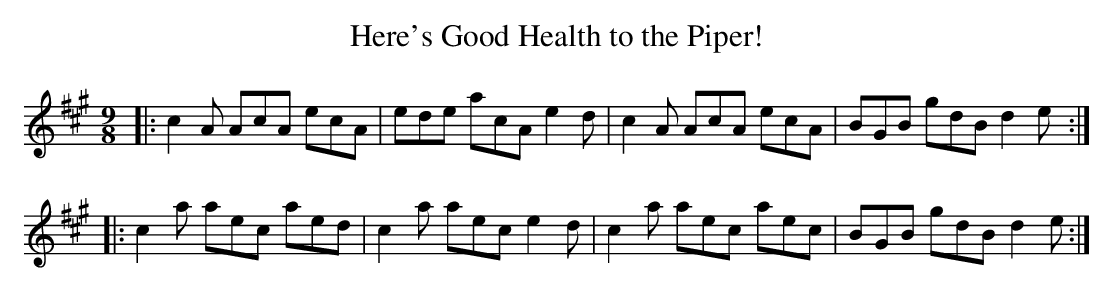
X:1
T: Here's Good Health to the Piper!
M: 9/8
K: A
|: c2A AcA ecA | ede acA e2d | c2A AcA ecA | BGB gdB d2e :|
|: c2a aec aed | c2a aec e2d | c2a aec aec | BGB gdB d2e :|
